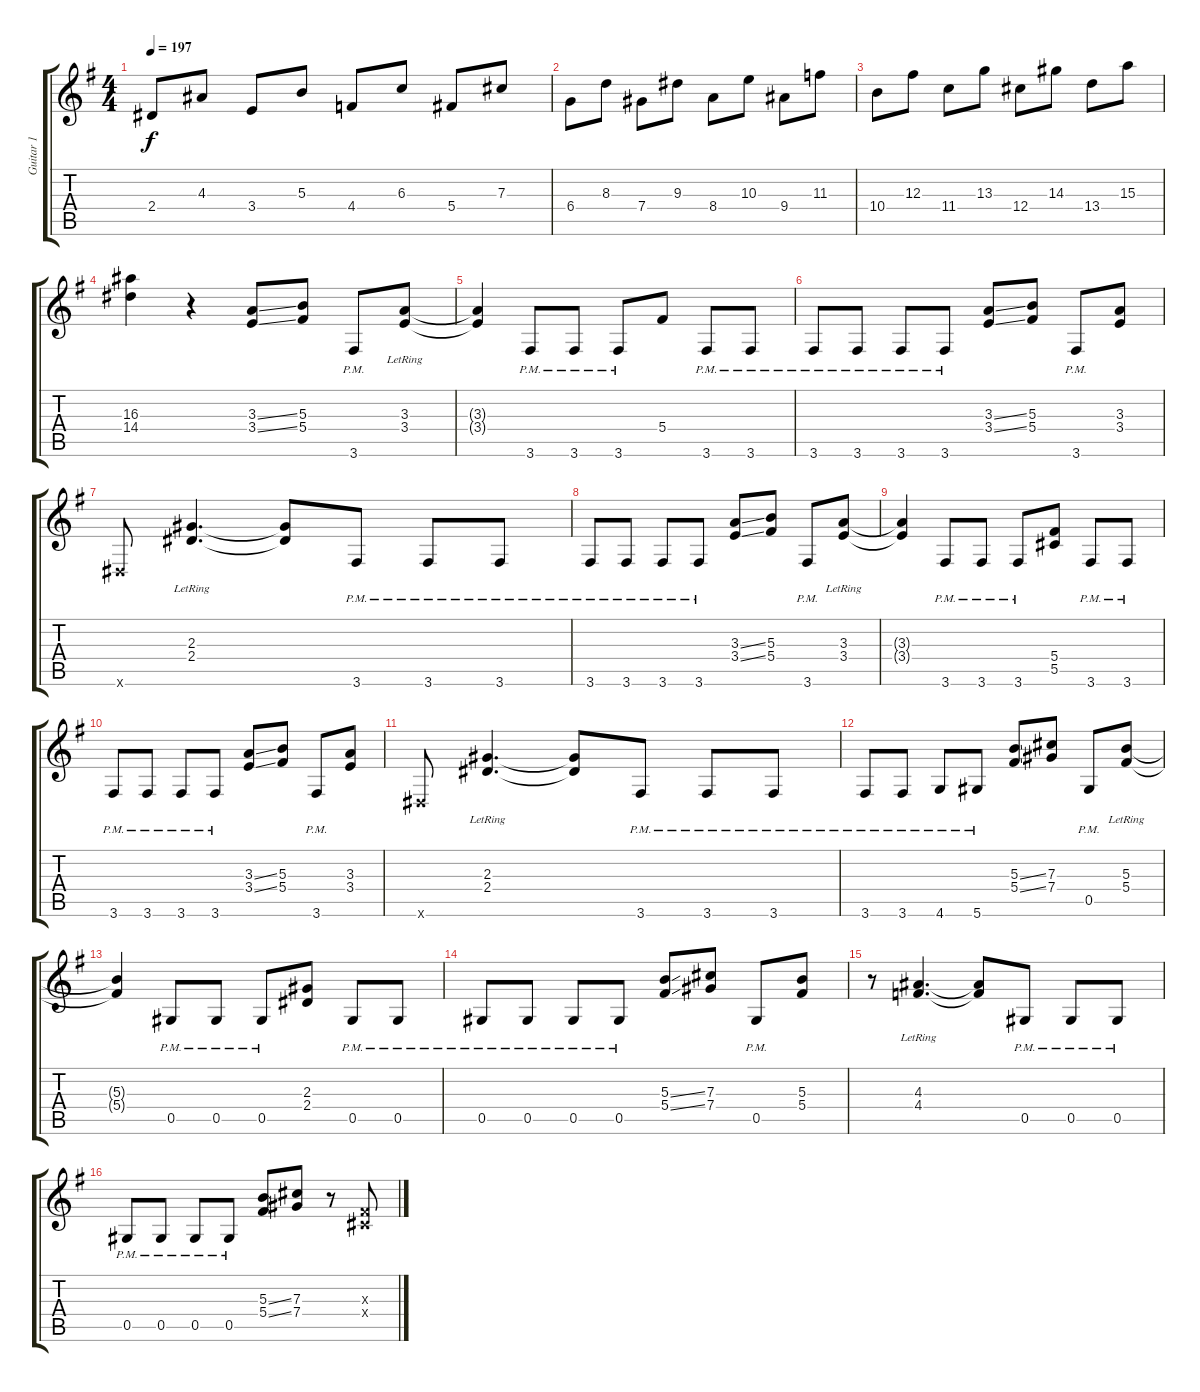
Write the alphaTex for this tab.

\track ("Guitar 1" "Guitar 1") {instrument distortionguitar}
\staff {score tabs}
\tuning (Eb4 Bb3 Gb3 Db3 Ab2 Eb2) {hide}
\ts (4 4)
\tempo 197
\clef g2
\ks g
2.4.8{dy f instrument distortionguitar} 4.3.8 3.4.8 5.3.8 4.4.8 6.3.8 5.4.8 7.3.8 |
6.4.8 8.3.8 7.4.8 9.3.8 8.4.8 10.3.8 9.4.8 11.3.8 |
10.4.8 12.3.8 11.4.8 13.3.8 12.4.8 14.3.8 13.4.8 15.3.8 |
(16.3 14.4).4 r.4 (3.3{ss} 3.4{ss}).8 (5.3 5.4).8 3.6{pm}.8 (3.3{lr} 3.4{lr}).8 |
(3.3{t} 3.4{t}).4 3.6{pm}.8 3.6{pm}.8 3.6{pm}.8 5.4.8 3.6{pm}.8 3.6{pm}.8 |
3.6{pm}.8 3.6{pm}.8 3.6{pm}.8 3.6{pm}.8 (3.3{ss} 3.4{ss}).8 (5.3 5.4).8 3.6{pm}.8 (3.3 3.4).8 |
0.6{x}.8 (2.3{lr} 2.4{lr}).4{d} (2.3{t} 2.4{t}).8 3.6{pm}.8 3.6{pm}.8 3.6{pm}.8 |
3.6{pm}.8 3.6{pm}.8 3.6{pm}.8 3.6{pm}.8 (3.3{ss} 3.4{ss}).8 (5.3 5.4).8 3.6{pm}.8 (3.3{lr} 3.4{lr}).8 |
(3.3{t} 3.4{t}).4 3.6{pm}.8 3.6{pm}.8 3.6{pm}.8 (5.4 5.5).8 3.6{pm}.8 3.6{pm}.8 |
3.6{pm}.8 3.6{pm}.8 3.6{pm}.8 3.6{pm}.8 (3.3{ss} 3.4{ss}).8 (5.3 5.4).8 3.6{pm}.8 (3.3 3.4).8 |
0.6{x}.8 (2.3{lr} 2.4{lr}).4{d} (2.3{t} 2.4{t}).8 3.6{pm}.8 3.6{pm}.8 3.6{pm}.8 |
3.6{pm}.8 3.6{pm}.8 4.6{pm}.8 5.6{pm}.8 (5.3{ss} 5.4{ss}).8 (7.3 7.4).8 0.5{pm}.8 (5.3{lr} 5.4{lr}).8 |
(5.3{t} 5.4{t}).4 0.5{pm}.8 0.5{pm}.8 0.5{pm}.8 (2.3 2.4).8 0.5{pm}.8 0.5{pm}.8 |
0.5{pm}.8 0.5{pm}.8 0.5{pm}.8 0.5{pm}.8 (5.3{ss} 5.4{ss}).8 (7.3 7.4).8 0.5{pm}.8 (5.3 5.4).8 |
r.8 (4.3{lr} 4.4{lr}).4{d} (4.3{t} 4.4{t}).8 0.5{pm}.8 0.5{pm}.8 0.5{pm}.8 |
0.5{pm}.8 0.5{pm}.8 0.5{pm}.8 0.5{pm}.8 (5.3{ss} 5.4{ss}).8 (7.3 7.4).8 r.8 (0.3{x} 0.4{x}).8
